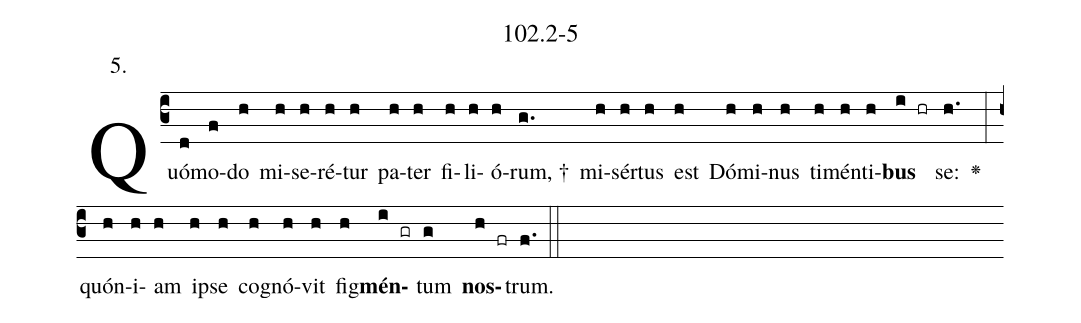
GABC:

name: 102.2-5;
annotation: 5.;
%%
(c3)Quó(d)mo(f)do(h) mi(h)se(h)ré(h)tur(h) pa(h)ter(h) fi(h)li(h)ó(h)rum, †(g.) mi(h)sér(h)tus(h) est(h) Dó(h)mi(h)nus(h) ti(h)mén(h)ti(h)<b>bus</b>(i hr) se:(h.) <v>\greheightstar</v>(:) quón(h)i(h)am(h) ip(h)se(h) co(h)gnó(h)vit(h) fig(h)<b>mén</b>(i gr)tum(g) <b>nos</b>(h fr)trum.(f.) (::)


%E(h) u(h) o(i) u(g) a(h) e.(f.) (::)
